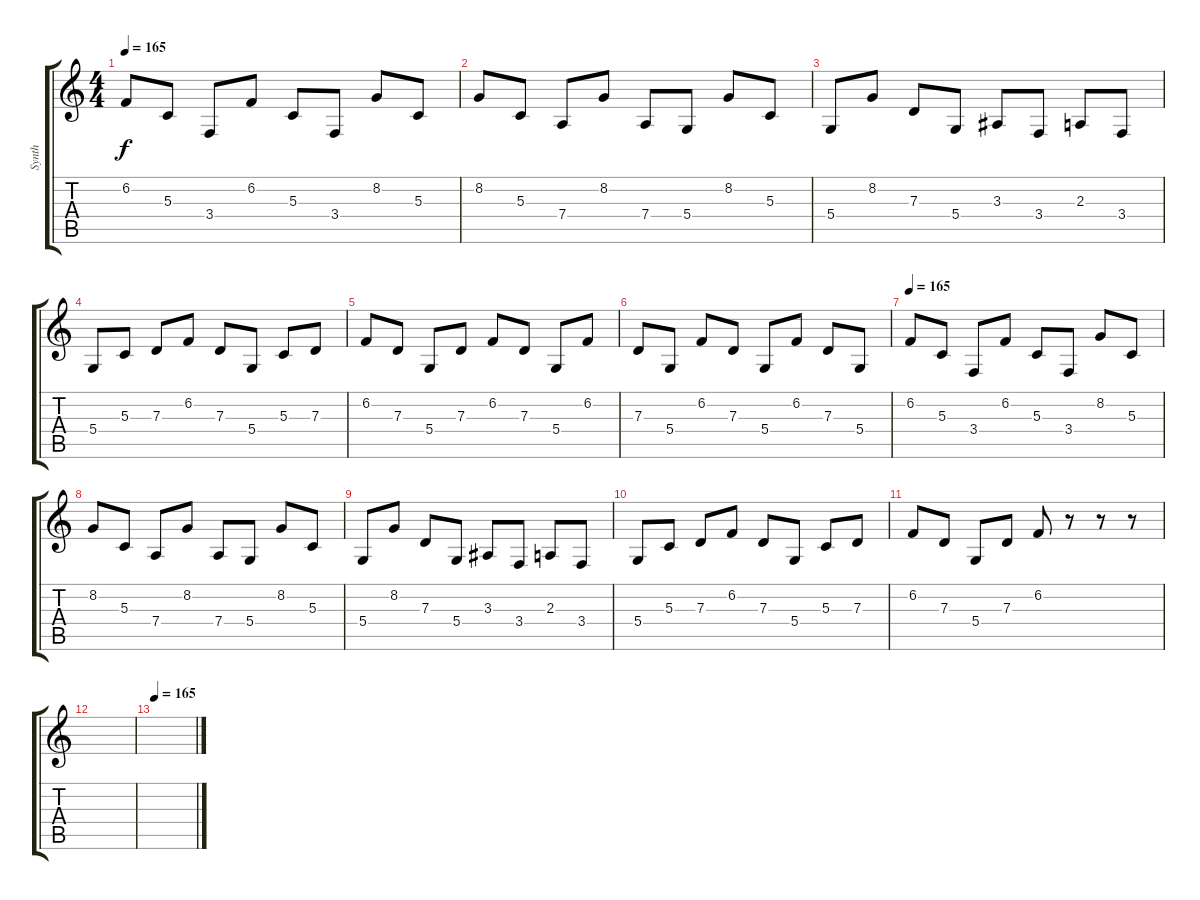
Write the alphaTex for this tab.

\track ("Synth" "Synth") {instrument lead8bassandlead}
\staff {score tabs}
\tuning (E4 B3 G3 D3 A2 D2) {hide}
\ts (4 4)
\tempo 165
\clef g2
\ks c
6.2.8{dy f instrument orchestralharp} 5.3.8 3.4.8 6.2.8 5.3.8 3.4.8 8.2.8 5.3.8 |
8.2.8 5.3.8 7.4.8 8.2.8 7.4.8 5.4.8 8.2.8 5.3.8 |
5.4.8 8.2.8 7.3.8 5.4.8 3.3.8 3.4.8 2.3.8 3.4.8 |
5.4.8 5.3.8 7.3.8 6.2.8 7.3.8 5.4.8 5.3.8 7.3.8 |
6.2.8 7.3.8 5.4.8 7.3.8 6.2.8 7.3.8 5.4.8 6.2.8 |
7.3.8 5.4.8 6.2.8 7.3.8 5.4.8 6.2.8 7.3.8 5.4.8 |
\tempo 165
6.2.8{instrument orchestralharp} 5.3.8 3.4.8 6.2.8 5.3.8 3.4.8 8.2.8 5.3.8 |
8.2.8 5.3.8 7.4.8 8.2.8 7.4.8 5.4.8 8.2.8 5.3.8 |
5.4.8 8.2.8 7.3.8 5.4.8 3.3.8 3.4.8 2.3.8 3.4.8 |
5.4.8 5.3.8 7.3.8 6.2.8 7.3.8 5.4.8 5.3.8 7.3.8 |
6.2.8 7.3.8 5.4.8 7.3.8 6.2.8 r.8 r.8 r.8 |
|
\tempo 155
\tempo 165
